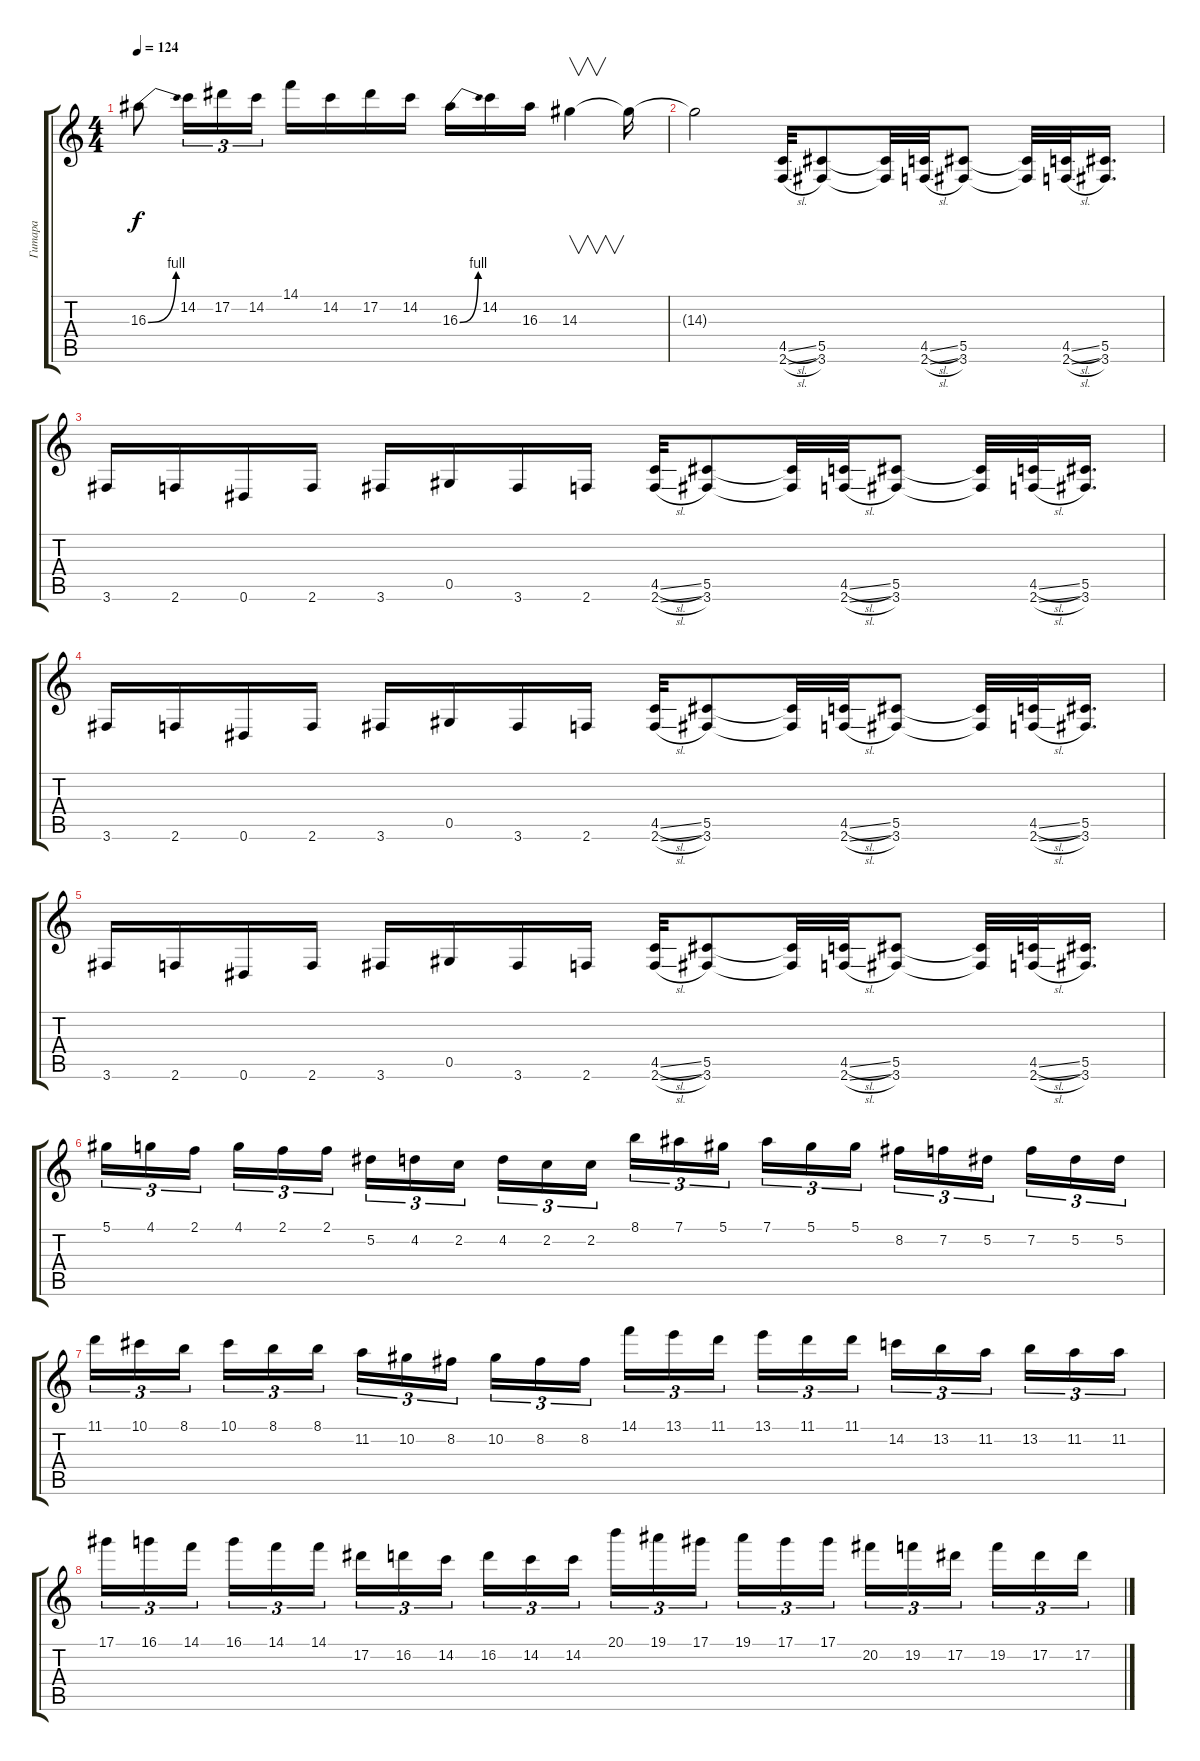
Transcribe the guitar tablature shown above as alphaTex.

\track ("Гитара" "Гитара") {instrument distortionguitar}
\staff {score tabs}
\tuning (Eb4 Bb3 Gb3 Db3 Ab2 Eb2) {hide}
\ts (4 4)
\tempo 124
\clef g2
\ks c
16.3{be (bend 0 0 60 4)}.8{dy f} 14.2.16{tu (3 2)} 17.2.16{tu (3 2)} 14.2.16{tu (3 2)} 14.1.16 14.2.16 17.2.16 14.2.16 16.3{be (bend 0 0 60 4)}.16 14.2.16 16.3.16 14.3.4{v} 14.3{t}.16 |
14.3{t}.2 (4.5{sl} 2.6{sl}).32 (5.5 3.6).8 (5.5{t} 3.6{t}).32 (4.5{sl} 2.6{sl}).32 (5.5 3.6).8 (5.5{t} 3.6{t}).32 (4.5{sl} 2.6{sl}).32 (5.5 3.6).16{d} |
3.6.16 2.6.16 0.6.16 2.6.16 3.6.16 0.5.16 3.6.16 2.6.16 (4.5{sl} 2.6{sl}).32 (5.5 3.6).8 (5.5{t} 3.6{t}).32 (4.5{sl} 2.6{sl}).32 (5.5 3.6).8 (5.5{t} 3.6{t}).32 (4.5{sl} 2.6{sl}).32 (5.5 3.6).16{d} |
3.6.16 2.6.16 0.6.16 2.6.16 3.6.16 0.5.16 3.6.16 2.6.16 (4.5{sl} 2.6{sl}).32 (5.5 3.6).8 (5.5{t} 3.6{t}).32 (4.5{sl} 2.6{sl}).32 (5.5 3.6).8 (5.5{t} 3.6{t}).32 (4.5{sl} 2.6{sl}).32 (5.5 3.6).16{d} |
3.6.16 2.6.16 0.6.16 2.6.16 3.6.16 0.5.16 3.6.16 2.6.16 (4.5{sl} 2.6{sl}).32 (5.5 3.6).8 (5.5{t} 3.6{t}).32 (4.5{sl} 2.6{sl}).32 (5.5 3.6).8 (5.5{t} 3.6{t}).32 (4.5{sl} 2.6{sl}).32 (5.5 3.6).16{d} |
5.1.16{tu (3 2)} 4.1.16{tu (3 2)} 2.1.16{tu (3 2) beam splitsecondary} 4.1.16{tu (3 2)} 2.1.16{tu (3 2)} 2.1.16{tu (3 2)} 5.2.16{tu (3 2)} 4.2.16{tu (3 2)} 2.2.16{tu (3 2) beam splitsecondary} 4.2.16{tu (3 2)} 2.2.16{tu (3 2)} 2.2.16{tu (3 2)} 8.1.16{tu (3 2)} 7.1.16{tu (3 2)} 5.1.16{tu (3 2) beam splitsecondary} 7.1.16{tu (3 2)} 5.1.16{tu (3 2)} 5.1.16{tu (3 2)} 8.2.16{tu (3 2)} 7.2.16{tu (3 2)} 5.2.16{tu (3 2) beam splitsecondary} 7.2.16{tu (3 2)} 5.2.16{tu (3 2)} 5.2.16{tu (3 2)} |
11.1.16{tu (3 2)} 10.1.16{tu (3 2)} 8.1.16{tu (3 2) beam splitsecondary} 10.1.16{tu (3 2)} 8.1.16{tu (3 2)} 8.1.16{tu (3 2)} 11.2.16{tu (3 2)} 10.2.16{tu (3 2)} 8.2.16{tu (3 2) beam splitsecondary} 10.2.16{tu (3 2)} 8.2.16{tu (3 2)} 8.2.16{tu (3 2)} 14.1.16{tu (3 2)} 13.1.16{tu (3 2)} 11.1.16{tu (3 2) beam splitsecondary} 13.1.16{tu (3 2)} 11.1.16{tu (3 2)} 11.1.16{tu (3 2)} 14.2.16{tu (3 2)} 13.2.16{tu (3 2)} 11.2.16{tu (3 2) beam splitsecondary} 13.2.16{tu (3 2)} 11.2.16{tu (3 2)} 11.2.16{tu (3 2)} |
17.1.16{tu (3 2)} 16.1.16{tu (3 2)} 14.1.16{tu (3 2) beam splitsecondary} 16.1.16{tu (3 2)} 14.1.16{tu (3 2)} 14.1.16{tu (3 2)} 17.2.16{tu (3 2)} 16.2.16{tu (3 2)} 14.2.16{tu (3 2) beam splitsecondary} 16.2.16{tu (3 2)} 14.2.16{tu (3 2)} 14.2.16{tu (3 2)} 20.1.16{tu (3 2)} 19.1.16{tu (3 2)} 17.1.16{tu (3 2) beam splitsecondary} 19.1.16{tu (3 2)} 17.1.16{tu (3 2)} 17.1.16{tu (3 2)} 20.2.16{tu (3 2)} 19.2.16{tu (3 2)} 17.2.16{tu (3 2) beam splitsecondary} 19.2.16{tu (3 2)} 17.2.16{tu (3 2)} 17.2.16{tu (3 2)}
